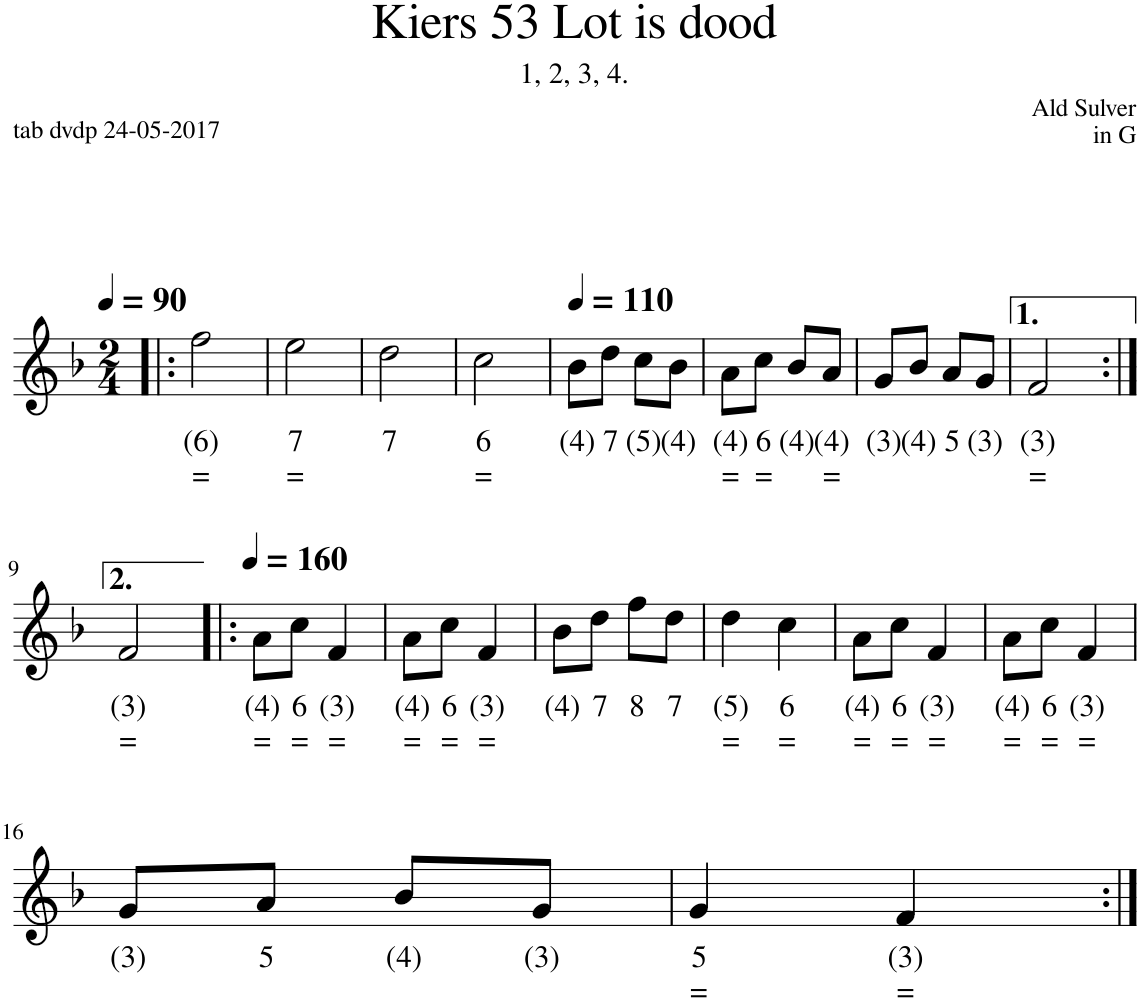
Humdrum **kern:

**kern	**text	**text	**text	**kern	**text	**text	**harte	**kern	**text	**text
*part3	*part3	*part3	*part3	*part2	*part2	*part2	*part2	*part1	*part1	*part1
*staff3	*staff3	*staff3	*staff3	*staff2	*staff2	*staff2	*	*staff1	*staff1	*staff1
*I"Stem	*	*	*	*I"Stem	*	*	*	*I"Stem	*	*
*stria5	*	*	*	*stria5	*	*	*	*	*	*
*clefG2	*	*	*	*clefG2	*	*	*	*clefG2	*	*
*k[b-]	*	*	*	*k[b-]	*	*	*	*k[b-]	*	*
*M2/4	*	*	*	*M2/4	*	*	*	*M2/4	*	*
*MM90	*	*	*	*MM90	*	*	*	*MM90	*	*
=1!|:	=1!|:	=1!|:	=1!|:	=1!|:	=1!|:	=1!|:	=1!|:	=1!|:	=1!|:	=1!|:
!	!	!	!	!LO:TX:a:t=2e st	!	!	!	!	!	!
!LO:TX:a:t=bas register	!	!	!	!	!	!	!	!	!	!
!	!	!	!	!	!	!	!	!	!LO:LY:b	!LO:LY:b
4f	(3)	=	F	4f	(3)	=	F:maj	2ff\	(6)	=
4f	(3)	=	F	4f	(3)	=	.	.	.	.
=2	=2	=2	=2	=2	=2	=2	=2	=2	=2	=2
!	!	!	!	!	!	!	!LO:H:kt=m	!	!LO:LY:b	!LO:LY:b
4a	(4)	=	A	4cc	6	=	A:min/b3	2ee\	7	=
4a	(4)	=	A	4cc	6	=	.	.	.	.
=3	=3	=3	=3	=3	=3	=3	=3	=3	=3	=3
!	!	!	!	!	!	!	!	!	!LO:LY:b	!
4b-	(4)	.	Bb	4f	4	.	Bb:maj	2dd\	7	.
4b-	(4)	.	Bb	4f	4	.	.	.	.	.
=4	=4	=4	=4	=4	=4	=4	=4	=4	=4	=4
!	!	!	!	!	!	!	!	!	!LO:LY:b	!LO:LY:b
4f	(3)	=	F	4a	(4)	=	F:maj	2cc\	6	=
4f	(3)	=	F	4a	(4)	=	.	.	.	.
=5	=5	=5	=5	=5	=5	=5	=5	=5	=5	=5
*	*	*	*	*	*	*	*	*MM110	*	*
!	!	!	!	!	!	!	!	!	!LO:LY:b	!
4b-	(4)	.	Bb	8d/L	3	.	Bb:maj	8b-\L	(4)	.
!	!	!	!	!	!	!	!	!	!LO:LY:b	!
.	.	.	.	8b-/J	(4)	.	.	8dd\J	7	.
!	!	!	!	!	!	!	!	!	!LO:LY:b	!
4b-	(4)	.	Bb	8a/L	5	.	.	8cc\L	(5)	.
!	!	!	!	!	!	!	!	!	!LO:LY:b	!
.	.	.	.	8g/J	(3)	.	.	8b-\J	(4)	.
=6	=6	=6	=6	=6	=6	=6	=6	=6	=6	=6
!	!	!	!	!	!	!	!	!	!LO:LY:b	!LO:LY:b
4f	(3)	=	F	8c/L	3	=	F:maj	8a\L	(4)	=
!	!	!	!	!	!	!	!	!	!LO:LY:b	!LO:LY:b
.	.	.	.	8a/J	(4)	=	.	8cc\J	6	=
!	!	!	!	!	!	!	!	!	!LO:LY:b	!
4f	(3)	=	F	8g/L	5	=	.	8b-/L	(4)	.
!	!	!	!	!	!	!	!	!	!LO:LY:b	!LO:LY:b
.	.	.	.	8f/J	(3)	=	.	8a/J	(4)	=
=7	=7	=7	=7	=7	=7	=7	=7	=7	=7	=7
!	!	!	!	!	!	!	!	!	!LO:LY:b	!
4cc	(5)	.	C	8e/L	(2)	.	C:maj	8g/L	(3)	.
!	!	!	!	!	!	!	!	!	!LO:LY:b	!
.	.	.	.	8g/J	(3)	.	.	8b-/J	(4)	.
!	!	!	!	!	!	!	!	!	!LO:LY:b	!
4cc	(5)	.	C	8f/L	4	.	.	8a/L	5	.
!	!	!	!	!	!	!	!	!	!LO:LY:b	!
.	.	.	.	8e/J	(2)	.	.	8g/J	(3)	.
=8	=8	=8	=8	=8	=8	=8	=8	=8	=8	=8
!	!	!	!	!	!	!	!	!	!LO:LY:b	!LO:LY:b
2f	(3)	=	F	2f	(3)	=	F:maj	2f/	(3)	=
!!LO:LB:g=z
=9:|!	=9:|!	=9:|!	=9:|!	=9:|!	=9:|!	=9:|!	=9:|!	=9:|!	=9:|!	=9:|!
!	!	!	!	!	!	!	!	!	!LO:LY:b	!LO:LY:b
8f/L	(3)	=	F	2f	(3)	=	F:maj	2f/	(3)	=
8cc/J	6	=	.	.	.	.	.	.	.	.
8dd\L	(5)	=	D	.	.	.	.	.	.	.
8ee\J	7	=	.	.	.	.	.	.	.	.
=10!|:	=10!|:	=10!|:	=10!|:	=10!|:	=10!|:	=10!|:	=10!|:	=10!|:	=10!|:	=10!|:
*	*	*	*	*	*	*	*	*MM160	*	*
!	!	!	!	!	!	!	!	!	!LO:LY:b	!LO:LY:b
4ff	(6)	=	F	8f/L	(3)	=	F:maj	8a\L	(4)	=
!	!	!	!	!	!	!	!	!	!LO:LY:b	!LO:LY:b
.	.	.	.	8g/J	5	=	.	8cc\J	6	=
!	!	!	!	!	!	!	!	!	!LO:LY:b	!LO:LY:b
4cc	6	=	C	8a\L	(4)	=	.	4f/	(3)	=
.	.	.	.	8ff\J	(6)	=	.	.	.	.
=11	=11	=11	=11	=11	=11	=11	=11	=11	=11	=11
!	!	!	!	!	!	!	!	!	!LO:LY:b	!LO:LY:b
4ff	(6)	=	F	8f/L	(3)	=	.	8a\L	(4)	=
!	!	!	!	!	!	!	!	!	!LO:LY:b	!LO:LY:b
.	.	.	.	8g/J	5	=	.	8cc\J	6	=
!	!	!	!	!	!	!	!	!	!LO:LY:b	!LO:LY:b
4cc	6	=	C	8a\L	(4)	=	.	4f/	(3)	=
.	.	.	.	8ff\J	(6)	=	.	.	.	.
=12	=12	=12	=12	=12	=12	=12	=12	=12	=12	=12
!	!	!	!	!	!	!	!	!	!LO:LY:b	!
4b-	(4)	.	Bb	8d/L	3	.	Bb:maj	8b-\L	(4)	.
!	!	!	!	!	!	!	!	!	!LO:LY:b	!
.	.	.	.	8f/J	4	.	.	8dd\J	7	.
!	!	!	!	!	!	!	!	!	!LO:LY:b	!
4dd	7	.	D	8b-\L	(4)	.	.	8ff\L	8	.
!	!	!	!	!	!	!	!	!	!LO:LY:b	!
.	.	.	.	8ff\J	8	.	.	8dd\J	7	.
=13	=13	=13	=13	=13	=13	=13	=13	=13	=13	=13
!	!	!	!	!	!	!	!	!	!LO:LY:b	!LO:LY:b
4ff	(6)	=	F	8a/L	(4)	=	F:maj	4dd\	(5)	=
.	.	.	.	8f/J	(3)	=	.	.	.	.
!	!	!	!	!	!	!	!	!	!LO:LY:b	!LO:LY:b
4cc	6	=	C	4a	(4)	=	.	4cc\	6	=
=14	=14	=14	=14	=14	=14	=14	=14	=14	=14	=14
!	!	!	!	!	!	!	!	!	!LO:LY:b	!LO:LY:b
4ff	(6)	=	F	8f/L	(3)	=	F:maj	8a\L	(4)	=
!	!	!	!	!	!	!	!	!	!LO:LY:b	!LO:LY:b
.	.	.	.	8g/J	5	=	.	8cc\J	6	=
!	!	!	!	!	!	!	!	!	!LO:LY:b	!LO:LY:b
4cc	6	=	C	8a\L	(4)	=	.	4f/	(3)	=
.	.	.	.	8ff\J	(6)	=	.	.	.	.
=15	=15	=15	=15	=15	=15	=15	=15	=15	=15	=15
!	!	!	!	!	!	!	!	!	!LO:LY:b	!LO:LY:b
4ff	(6)	=	F	8f/L	(3)	=	.	8a\L	(4)	=
!	!	!	!	!	!	!	!	!	!LO:LY:b	!LO:LY:b
.	.	.	.	8g/J	5	=	.	8cc\J	6	=
!	!	!	!	!	!	!	!	!	!LO:LY:b	!LO:LY:b
4cc	6	=	C	8a\L	(4)	=	.	4f/	(3)	=
.	.	.	.	8ff\J	(6)	=	.	.	.	.
!!LO:LB:g=z
=16	=16	=16	=16	=16	=16	=16	=16	=16	=16	=16
!	!	!	!	!	!	!	!	!	!LO:LY:b	!
4cc	(5)	.	C	8e/L	(2)	.	C:maj	8g/L	(3)	.
!	!	!	!	!	!	!	!	!	!LO:LY:b	!
.	.	.	.	8f/J	4	.	.	8a/J	5	.
!	!	!	!	!	!	!	!	!	!LO:LY:b	!
4ee	(6)	.	C	8g/L	(3)	.	.	8b-/L	(4)	.
!	!	!	!	!	!	!	!	!	!LO:LY:b	!
.	.	.	.	8b-/J	(4)	.	.	8g/J	(3)	.
=17	=17	=17	=17	=17	=17	=17	=17	=17	=17	=17
!	!	!	!	!	!	!	!	!	!LO:LY:b	!LO:LY:b
4ff	(6)	=	F	4b-	(4)	.	F:maj	4g/	5	=
!	!	!	!	!	!	!	!	!	!LO:LY:b	!LO:LY:b
4ff	(6)	=	F	4f	(3)	=	.	4f/	(3)	=
=:|!	=:|!	=:|!	=:|!	=:|!	=:|!	=:|!	=:|!	=:|!	=:|!	=:|!
*-	*-	*-	*-	*-	*-	*-	*-	*-	*-	*-
